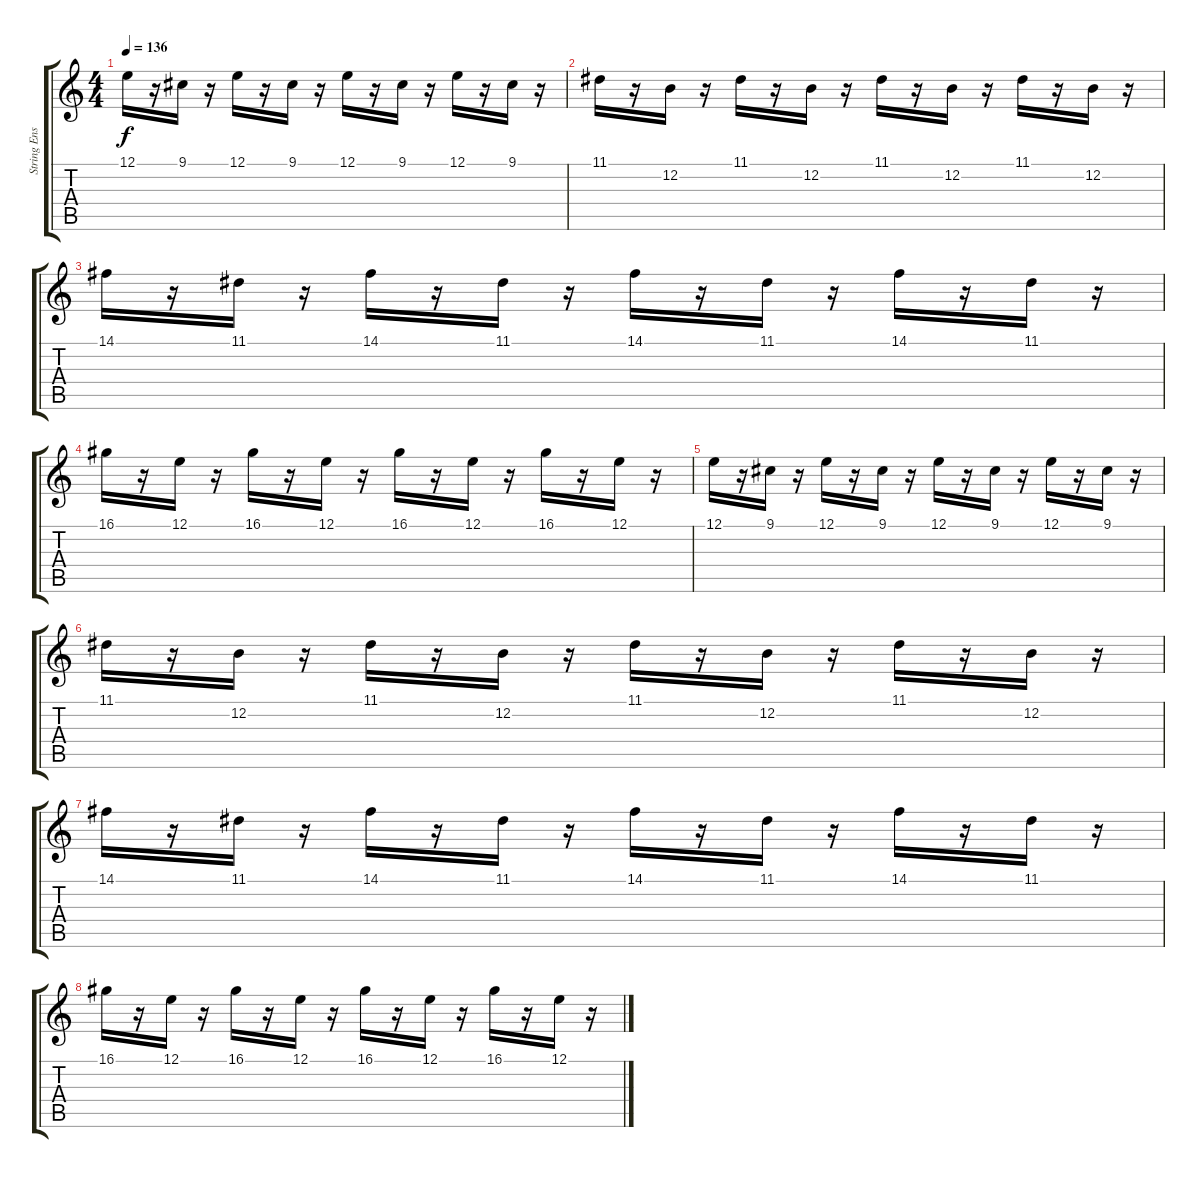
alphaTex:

\track ("String Ensemble 1" "String Ens") {instrument stringensemble1}
\staff {score tabs}
\tuning (E4 B3 G3 D3 A2 E2) {hide}
\ts (4 4)
\tempo 136
\clef g2
\ks c
12.1.16{dy f} r.16 9.1.16 r.16 12.1.16 r.16 9.1.16 r.16 12.1.16 r.16 9.1.16 r.16 12.1.16 r.16 9.1.16 r.16 |
11.1.16 r.16 12.2.16 r.16 11.1.16 r.16 12.2.16 r.16 11.1.16 r.16 12.2.16 r.16 11.1.16 r.16 12.2.16 r.16 |
14.1.16 r.16 11.1.16 r.16 14.1.16 r.16 11.1.16 r.16 14.1.16 r.16 11.1.16 r.16 14.1.16 r.16 11.1.16 r.16 |
16.1.16 r.16 12.1.16 r.16 16.1.16 r.16 12.1.16 r.16 16.1.16 r.16 12.1.16 r.16 16.1.16 r.16 12.1.16 r.16 |
12.1.16 r.16 9.1.16 r.16 12.1.16 r.16 9.1.16 r.16 12.1.16 r.16 9.1.16 r.16 12.1.16 r.16 9.1.16 r.16 |
11.1.16 r.16 12.2.16 r.16 11.1.16 r.16 12.2.16 r.16 11.1.16 r.16 12.2.16 r.16 11.1.16 r.16 12.2.16 r.16 |
14.1.16 r.16 11.1.16 r.16 14.1.16 r.16 11.1.16 r.16 14.1.16 r.16 11.1.16 r.16 14.1.16 r.16 11.1.16 r.16 |
16.1.16 r.16 12.1.16 r.16 16.1.16 r.16 12.1.16 r.16 16.1.16 r.16 12.1.16 r.16 16.1.16 r.16 12.1.16 r.16
